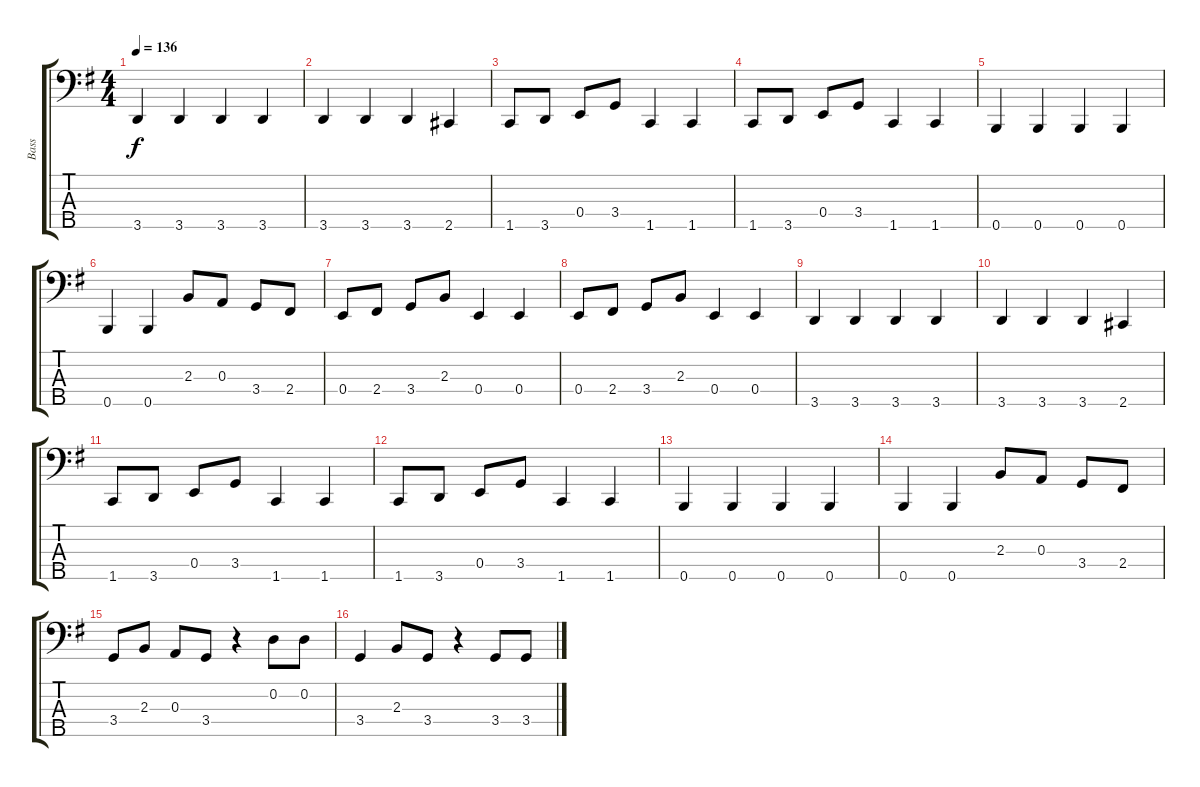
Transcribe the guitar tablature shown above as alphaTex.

\track ("Bass" "Bass") {instrument slapbass1}
\staff {score tabs}
\tuning (G2 D2 A1 E1 B0) {hide}
\ts (4 4)
\tempo 136
\clef f4
\ks g
3.5.4{dy f} 3.5.4 3.5.4 3.5.4 |
3.5.4 3.5.4 3.5.4 2.5.4 |
1.5.8 3.5.8 0.4.8 3.4.8 1.5.4 1.5.4 |
1.5.8 3.5.8 0.4.8 3.4.8 1.5.4 1.5.4 |
0.5.4 0.5.4 0.5.4 0.5.4 |
0.5.4 0.5.4 2.3.8 0.3.8 3.4.8 2.4.8 |
0.4.8 2.4.8 3.4.8 2.3.8 0.4.4 0.4.4 |
0.4.8 2.4.8 3.4.8 2.3.8 0.4.4 0.4.4 |
3.5.4 3.5.4 3.5.4 3.5.4 |
3.5.4 3.5.4 3.5.4 2.5.4 |
1.5.8 3.5.8 0.4.8 3.4.8 1.5.4 1.5.4 |
1.5.8 3.5.8 0.4.8 3.4.8 1.5.4 1.5.4 |
0.5.4 0.5.4 0.5.4 0.5.4 |
0.5.4 0.5.4 2.3.8 0.3.8 3.4.8 2.4.8 |
3.4.8 2.3.8 0.3.8 3.4.8 r.4 0.2.8 0.2.8 |
3.4.4 2.3.8 3.4.8 r.4 3.4.8 3.4.8
